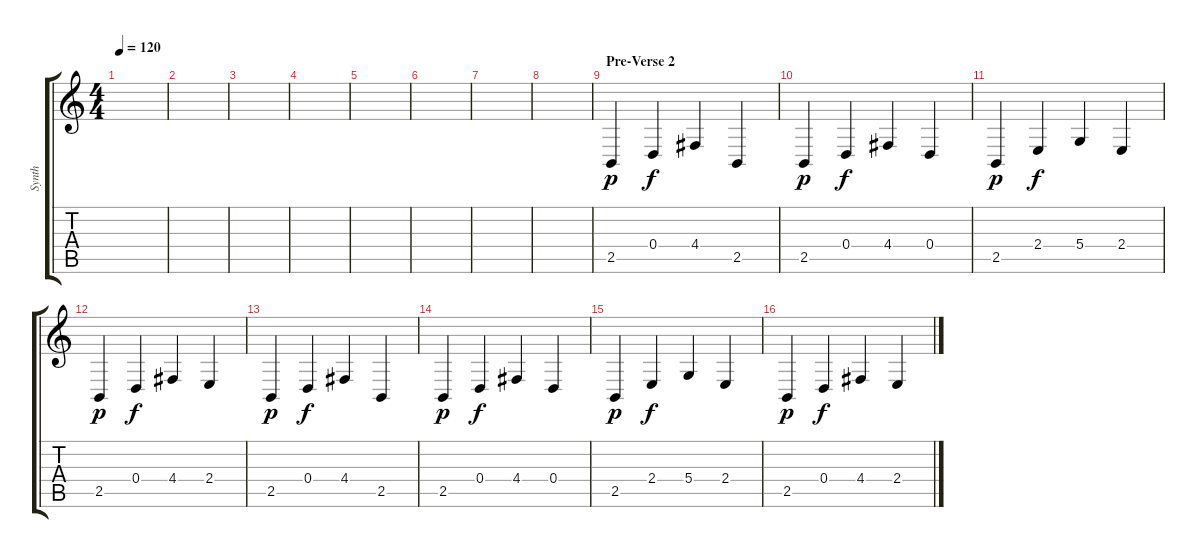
\track ("Synth" "Synth") {instrument fx4atmosphere}
\staff {score tabs}
\tuning (E4 B3 G3 D3 A2 E2) {hide}
\ts (4 4)
\tempo 120
\clef g2
\ks c
|
|
|
|
|
|
|
|
\section ("" "Pre-Verse 2")
2.5.4{dy p} 0.4.4{dy f} 4.4.4 2.5.4 |
2.5.4{dy p} 0.4.4{dy f} 4.4.4 0.4.4 |
2.5.4{dy p} 2.4.4{dy f} 5.4.4 2.4.4 |
2.5.4{dy p} 0.4.4{dy f} 4.4.4 2.4.4 |
2.5.4{dy p} 0.4.4{dy f} 4.4.4 2.5.4 |
2.5.4{dy p} 0.4.4{dy f} 4.4.4 0.4.4 |
2.5.4{dy p} 2.4.4{dy f} 5.4.4 2.4.4 |
2.5.4{dy p} 0.4.4{dy f} 4.4.4 2.4.4
